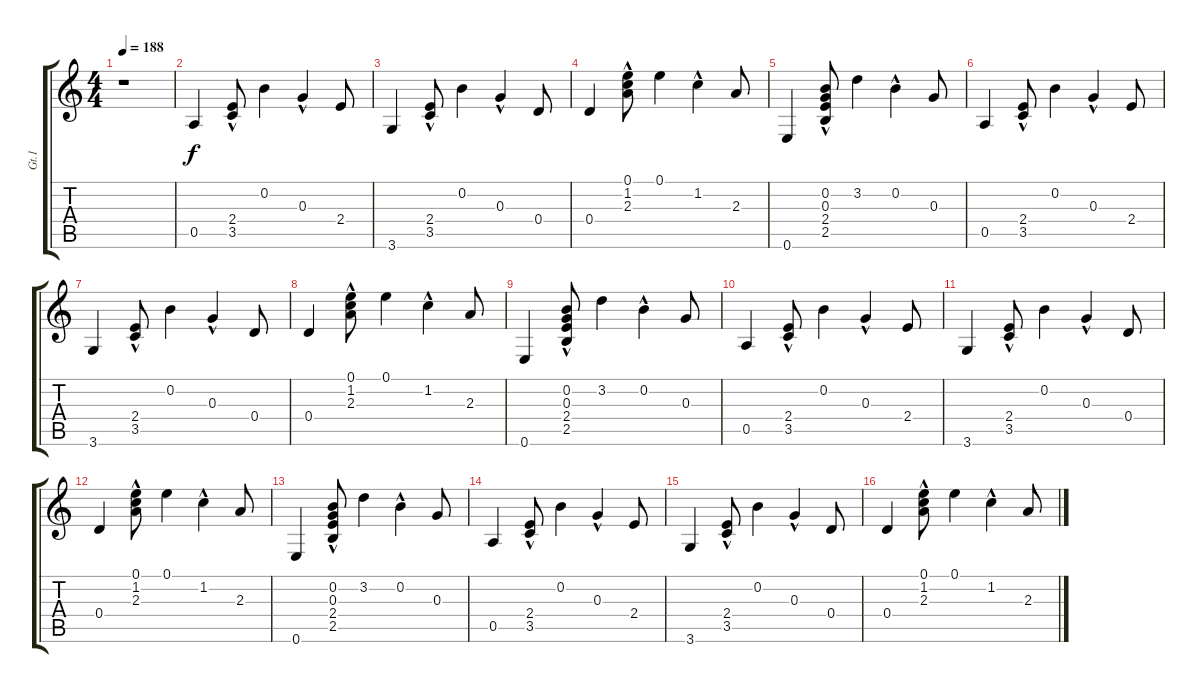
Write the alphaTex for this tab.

\track ("Gt.1" "Gt.1") {instrument acousticguitarsteel}
\staff {score tabs}
\tuning (E4 B3 G3 D3 A2 E2) {hide}
\ts (4 4)
\tempo 188
\clef g2
\ks c
r.1{dy f} |
0.5.4{instrument electricguitarjazz} (2.4 3.5{hac}).8 0.2.4 0.3{hac}.4 2.4.8 |
3.6.4{instrument electricguitarjazz} (2.4 3.5{hac}).8 0.2.4 0.3{hac}.4 0.4.8 |
0.4.4{instrument electricguitarjazz} (0.1 1.2{hac} 2.3).8 0.1.4 1.2{hac}.4 2.3.8 |
0.6.4{instrument electricguitarjazz} (0.2 0.3 2.4{hac} 2.5{hac}).8 3.2.4 0.2{hac}.4 0.3.8 |
0.5.4{instrument electricguitarjazz} (2.4 3.5{hac}).8 0.2.4 0.3{hac}.4 2.4.8 |
3.6.4{instrument electricguitarjazz} (2.4 3.5{hac}).8 0.2.4 0.3{hac}.4 0.4.8 |
0.4.4{instrument electricguitarjazz} (0.1 1.2{hac} 2.3).8 0.1.4 1.2{hac}.4 2.3.8 |
0.6.4{instrument electricguitarjazz} (0.2 0.3 2.4{hac} 2.5{hac}).8 3.2.4 0.2{hac}.4 0.3.8 |
0.5.4{instrument electricguitarjazz} (2.4 3.5{hac}).8 0.2.4 0.3{hac}.4 2.4.8 |
3.6.4{instrument electricguitarjazz} (2.4 3.5{hac}).8 0.2.4 0.3{hac}.4 0.4.8 |
0.4.4{instrument electricguitarjazz} (0.1 1.2{hac} 2.3).8 0.1.4 1.2{hac}.4 2.3.8 |
0.6.4{instrument electricguitarjazz} (0.2 0.3 2.4{hac} 2.5{hac}).8 3.2.4 0.2{hac}.4 0.3.8 |
0.5.4 (2.4 3.5{hac}).8 0.2.4 0.3{hac}.4 2.4.8 |
3.6.4 (2.4 3.5{hac}).8 0.2.4 0.3{hac}.4 0.4.8 |
0.4.4 (0.1 1.2{hac} 2.3).8 0.1.4 1.2{hac}.4 2.3.8
